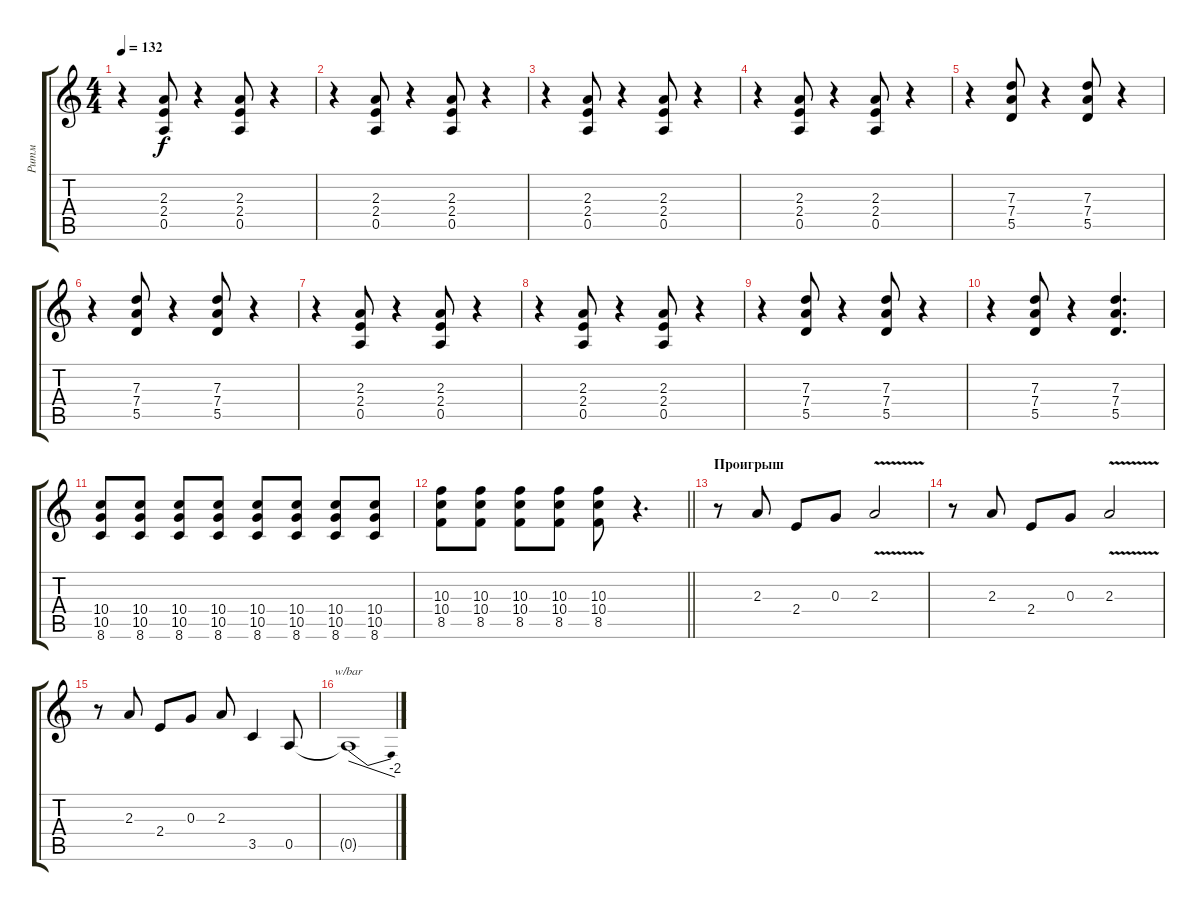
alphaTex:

\track ("Ритм" "Ритм") {instrument overdrivenguitar}
\staff {score tabs}
\tuning (E4 B3 G3 D3 A2 E2) {hide}
\ts (4 4)
\tempo 132
\clef g2
\ks c
r.4{dy f} (2.3 2.4 0.5).8 r.4 (2.3 2.4 0.5).8 r.4 |
r.4 (2.3 2.4 0.5).8 r.4 (2.3 2.4 0.5).8 r.4 |
r.4 (2.3 2.4 0.5).8 r.4 (2.3 2.4 0.5).8 r.4 |
r.4 (2.3 2.4 0.5).8 r.4 (2.3 2.4 0.5).8 r.4 |
r.4 (7.3 7.4 5.5).8 r.4 (7.3 7.4 5.5).8 r.4 |
r.4 (7.3 7.4 5.5).8 r.4 (7.3 7.4 5.5).8 r.4 |
r.4 (2.3 2.4 0.5).8 r.4 (2.3 2.4 0.5).8 r.4 |
r.4 (2.3 2.4 0.5).8 r.4 (2.3 2.4 0.5).8 r.4 |
r.4 (7.3 7.4 5.5).8 r.4 (7.3 7.4 5.5).8 r.4 |
r.4 (7.3 7.4 5.5).8 r.4 (7.3 7.4 5.5).4{d} |
(10.4 10.5 8.6).8 (10.4 10.5 8.6).8 (10.4 10.5 8.6).8 (10.4 10.5 8.6).8 (10.4 10.5 8.6).8 (10.4 10.5 8.6).8 (10.4 10.5 8.6).8 (10.4 10.5 8.6).8 |
\barLineRight lightlight
(10.3 10.4 8.5).8 (10.3 10.4 8.5).8 (10.3 10.4 8.5).8 (10.3 10.4 8.5).8 (10.3 10.4 8.5).8 r.4{d} |
\section ("" "Проигрыш")
r.8 2.3.8 2.4.8 0.3.8 2.3{v}.2 |
r.8 2.3.8 2.4.8 0.3.8 2.3{v}.2 |
r.8 2.3.8 2.4.8 0.3.8 2.3.8 3.5.4 0.5.8 |
0.5{t}.1{tbe (dive default 0 0 60 -8)}
